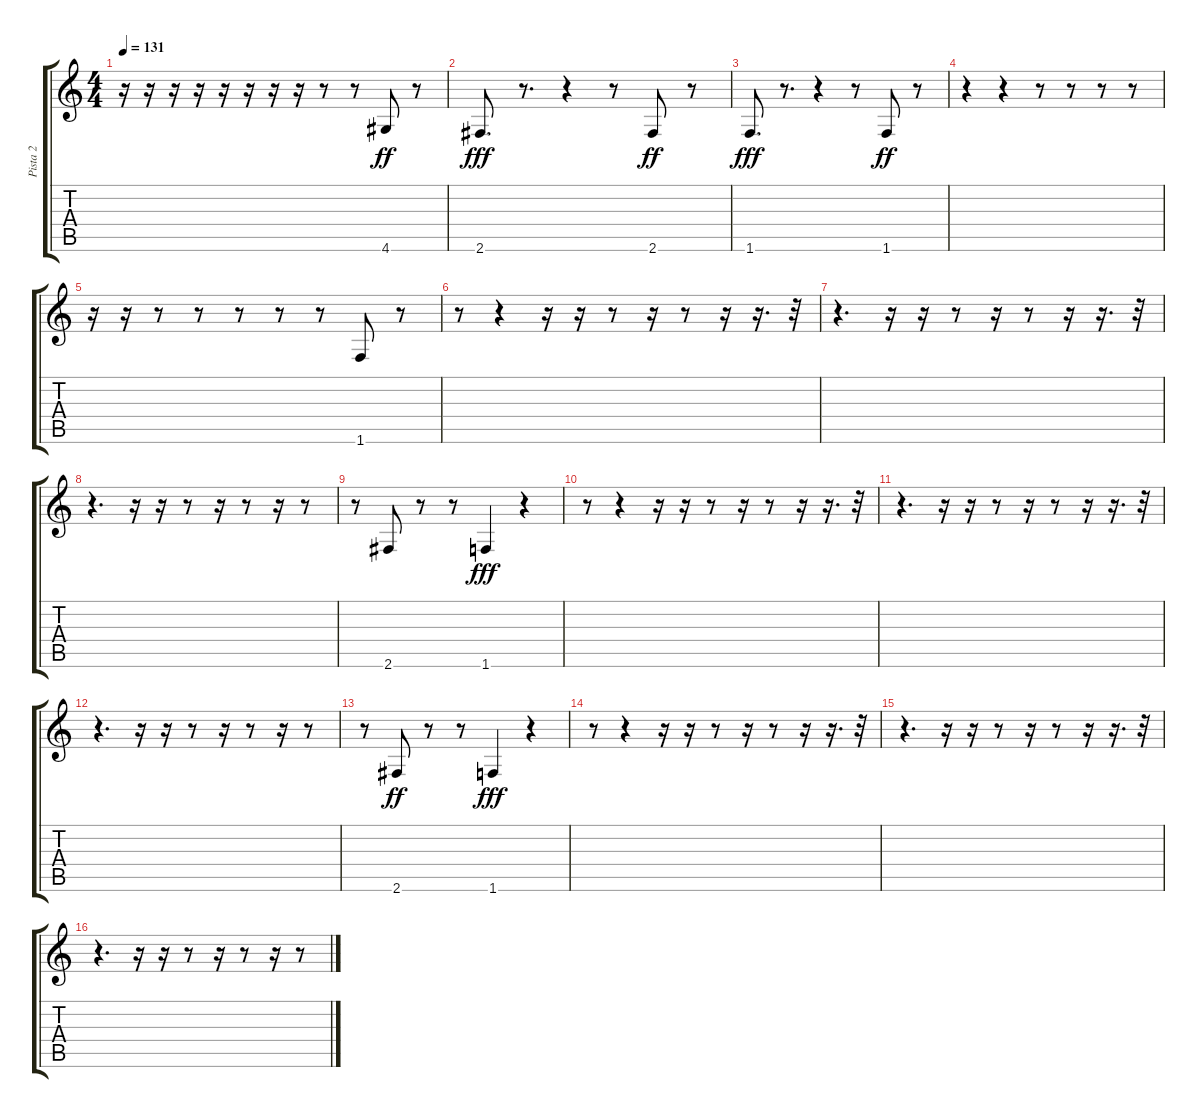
\track ("Pista 2" "Pista 2") {instrument electricbassfinger}
\staff {score tabs}
\tuning (E4 B3 G3 D3 A2 E2) {hide}
\ts (4 4)
\tempo 131
\clef g2
\ks c
r.16{dy ff} r.16 r.16 r.16 r.16 r.16 r.16 r.16 r.8 r.8 4.6.8 r.8 |
2.6.8{d dy fff} r.8{d} r.4 r.8 2.6.8{dy ff} r.8 |
1.6.8{d dy fff} r.8{d} r.4 r.8 1.6.8{dy ff} r.8 |
r.4 r.4 r.8 r.8 r.8 r.8 |
r.16 r.16 r.8 r.8 r.8 r.8 r.8 1.6.8 r.8 |
r.8 r.4 r.16 r.16 r.8 r.16 r.8 r.16 r.16{d} r.32 |
r.4{d} r.16 r.16 r.8 r.16 r.8 r.16 r.16{d} r.32 |
r.4{d} r.16 r.16 r.8 r.16 r.8 r.16 r.8 |
r.8 2.6.8 r.8 r.8 1.6.4{dy fff} r.4 |
r.8 r.4 r.16 r.16 r.8 r.16 r.8 r.16 r.16{d} r.32 |
r.4{d} r.16 r.16 r.8 r.16 r.8 r.16 r.16{d} r.32 |
r.4{d} r.16 r.16 r.8 r.16 r.8 r.16 r.8 |
r.8 2.6.8{dy ff} r.8 r.8 1.6.4{dy fff} r.4 |
r.8 r.4 r.16 r.16 r.8 r.16 r.8 r.16 r.16{d} r.32 |
r.4{d} r.16 r.16 r.8 r.16 r.8 r.16 r.16{d} r.32 |
r.4{d} r.16 r.16 r.8 r.16 r.8 r.16 r.8
